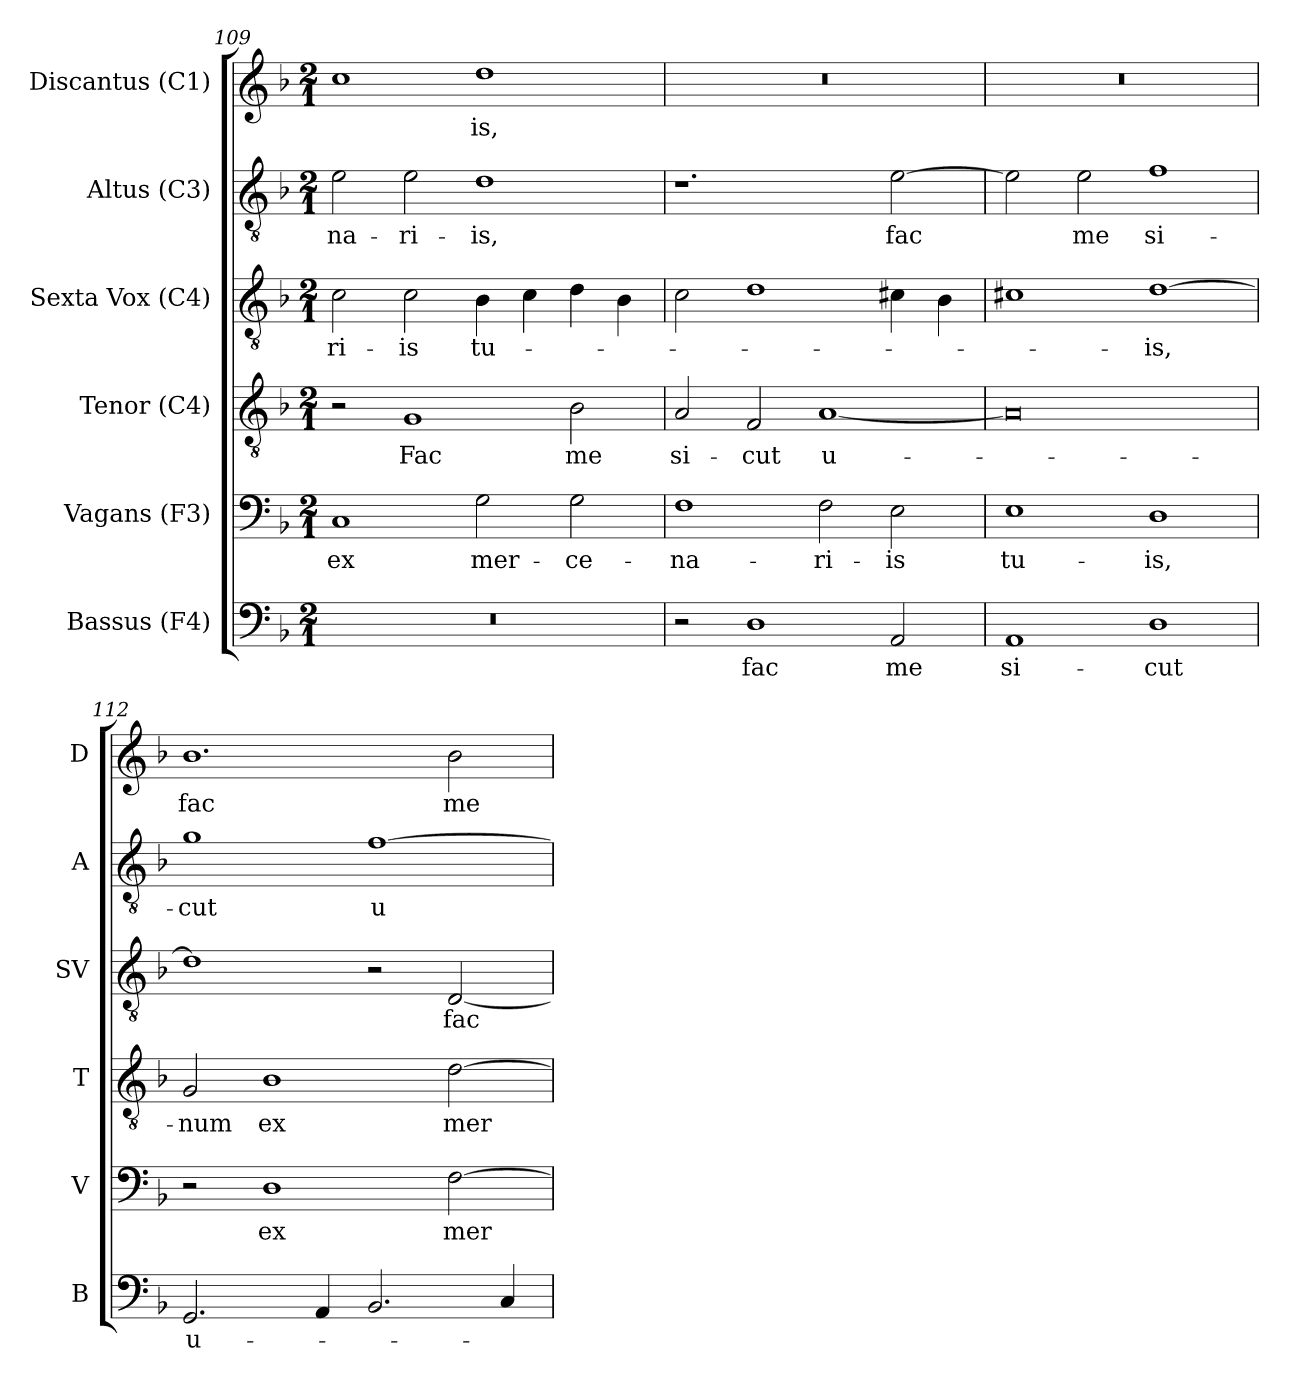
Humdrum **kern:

**kern	**text	**kern	**text	**kern	**text	**kern	**text	**kern	**text	**kern	**text
*part6	*part6	*part5	*part5	*part4	*part4	*part3	*part3	*part2	*part2	*part1	*part1
*staff6	*staff6	*staff5	*staff5	*staff4	*staff4	*staff3	*staff3	*staff2	*staff2	*staff1	*staff1
*I"Bassus (F4)	*	*I"Vagans (F3)	*	*I"Tenor (C4)	*	*I"Sexta Vox (C4)	*	*I"Altus (C3)	*	*I"Discantus (C1)	*
*I'B	*	*I'V	*	*I'T	*	*I'SV	*	*I'A	*	*I'D	*
*clefF4	*	*clefF4	*	*clefGv2	*	*clefGv2	*	*clefGv2	*	*clefG2	*
*	*	*	*	*	*	*ITrd7c12	*	*	*	*	*
*k[b-]	*	*k[b-]	*	*k[b-]	*	*k[b-]	*	*k[b-]	*	*k[b-]	*
*F:	*	*F:	*	*F:	*	*F:	*	*F:	*	*F:	*
*M2/1	*	*M2/1	*	*M2/1	*	*M2/1	*	*M2/1	*	*M2/1	*
=109	=109	=109	=109	=109	=109	=109	=109	=109	=109	=109	=109
!LO:N:vis=1	!	!	!	!	!	!	!	!	!	!	!
!	!	!	!LO:LY:b:color=#000000	!	!	!	!	!	!	!	!
!	!	!	!	!	!	!	!LO:LY:b:color=#000000	!	!	!	!
!	!	!	!	!	!	!	!	!	!LO:LY:b:color=#000000	!	!
0r	.	1Ci	ex	2r	.	2Ci\	-ri-	2ei\	-na-	1cci	.
!	!	!	!	!	!LO:LY:b:color=#000000	!	!	!	!	!	!
!	!	!	!	!	!	!	!LO:LY:b:color=#000000	!	!	!	!
!	!	!	!	!	!	!	!	!	!LO:LY:b:color=#000000	!	!
.	.	.	.	1Gi	Fac	2Ci\	-is	2ei\	-ri-	.	.
!	!	!	!LO:LY:b:color=#000000	!	!	!	!	!	!	!	!
!	!	!	!	!	!	!	!LO:LY:b:color=#000000	!	!	!	!
!	!	!	!	!	!	!	!	!	!LO:LY:b:color=#000000	!	!
!	!	!	!	!	!	!	!	!	!	!	!LO:LY:b:color=#000000
.	.	2Gi\	mer-	.	.	4BB-i\	tu-	1di	-is,	1ddi	-is,
.	.	.	.	.	.	4Ci\	.	.	.	.	.
!	!	!	!LO:LY:b:color=#000000	!	!	!	!	!	!	!	!
!	!	!	!	!	!LO:LY:b:color=#000000	!	!	!	!	!	!
.	.	2Gi\	-ce-	2B-i\	me	4Di\	.	.	.	.	.
.	.	.	.	.	.	4BB-i\	.	.	.	.	.
!!LO:LB:g=z
=110	=110	=110	=110	=110	=110	=110	=110	=110	=110	=110	=110
!	!	!	!LO:LY:b:color=#000000	!	!	!	!	!	!	!	!
!	!	!	!	!	!LO:LY:b:color=#000000	!	!	!	!	!LO:N:vis=1	!
2r	.	1Fi	-na-	2Ai/	si-	2Ci\	.	1.r	.	0r	.
!	!LO:LY:b:color=#000000	!	!	!	!	!	!	!	!	!	!
!	!	!	!	!	!LO:LY:b:color=#000000	!	!	!	!	!	!
1Di	fac	.	.	2Fi/	-cut	1Di	.	.	.	.	.
!	!	!	!LO:LY:b:color=#000000	!	!	!	!	!	!	!	!
!	!	!	!	!	!LO:LY:b:color=#000000	!	!	!	!	!	!
.	.	2Fi\	-ri-	[1Ai	u-	.	.	.	.	.	.
!	!LO:LY:b:color=#000000	!	!	!	!	!	!	!	!	!	!
!	!	!	!LO:LY:b:color=#000000	!	!	!	!	!	!	!	!
!	!	!	!	!	!	!	!	!	!LO:LY:b:color=#000000	!	!
2AAi/	me	2Ei\	-is	.	.	4C#i\	.	[2ei\	fac	.	.
.	.	.	.	.	.	4BB-i\	.	.	.	.	.
=111	=111	=111	=111	=111	=111	=111	=111	=111	=111	=111	=111
!	!LO:LY:b:color=#000000	!	!	!	!	!	!	!	!	!	!
!	!	!	!LO:LY:b:color=#000000	!	!	!	!	!	!	!LO:N:vis=1	!
1AAi	si-	1Ei	tu-	0Ai]	.	1C#Xi	.	2ei\]	.	0r	.
!	!	!	!	!	!	!	!	!	!LO:LY:b:color=#000000	!	!
.	.	.	.	.	.	.	.	2ei\	me	.	.
!	!LO:LY:b:color=#000000	!	!	!	!	!	!	!	!	!	!
!	!	!	!LO:LY:b:color=#000000	!	!	!	!	!	!	!	!
!	!	!	!	!	!	!	!LO:LY:b:color=#000000	!	!	!	!
!	!	!	!	!	!	!	!	!	!LO:LY:b:color=#000000	!	!
1Di	-cut	1Di	-is,	.	.	[1Di	-is,	1fi	si-	.	.
=112	=112	=112	=112	=112	=112	=112	=112	=112	=112	=112	=112
!	!LO:LY:b:color=#000000	!	!	!	!	!	!	!	!	!	!
!	!	!	!	!	!LO:LY:b:color=#000000	!	!	!	!	!	!
!	!	!	!	!	!	!	!	!	!LO:LY:b:color=#000000	!	!
!	!	!	!	!	!	!	!	!	!	!	!LO:LY:b:color=#000000
2.GGi/	u-	2r	.	2Gi/	-num	1Di]	.	1gi	-cut	1.b-i	fac
!	!	!	!LO:LY:b:color=#000000	!	!	!	!	!	!	!	!
!	!	!	!	!	!LO:LY:b:color=#000000	!	!	!	!	!	!
.	.	1Di	ex	1B-i	ex	.	.	.	.	.	.
4AAi/	.	.	.	.	.	.	.	.	.	.	.
!	!	!	!	!	!	!	!	!	!LO:LY:b:color=#000000	!	!
2.BB-i/	.	.	.	.	.	2r	.	[1fi	u-	.	.
!	!	!	!LO:LY:b:color=#000000	!	!	!	!	!	!	!	!
!	!	!	!	!	!LO:LY:b:color=#000000	!	!	!	!	!	!
!	!	!	!	!	!	!	!LO:LY:b:color=#000000	!	!	!	!
!	!	!	!	!	!	!	!	!	!	!	!LO:LY:b:color=#000000
.	.	[2Fi\	mer-	[2di\	mer-	[2DDi/	fac	.	.	2b-i\	me
4Ci/	.	.	.	.	.	.	.	.	.	.	.
=	=	=	=	=	=	=	=	=	=	=	=
*-	*-	*-	*-	*-	*-	*-	*-	*-	*-	*-	*-
